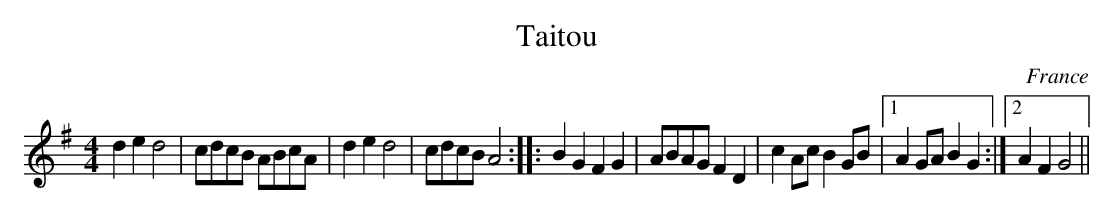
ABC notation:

X:1
T:Taitou
M:4/4
O:France
K:G major
d2e2d4|cdcB ABcA|d2e2d4|cdcBA4::\
B2G2F2G2|ABAGF2D2|c2AcB2GB|1A2GAB2G2:|2A2F2G4||
